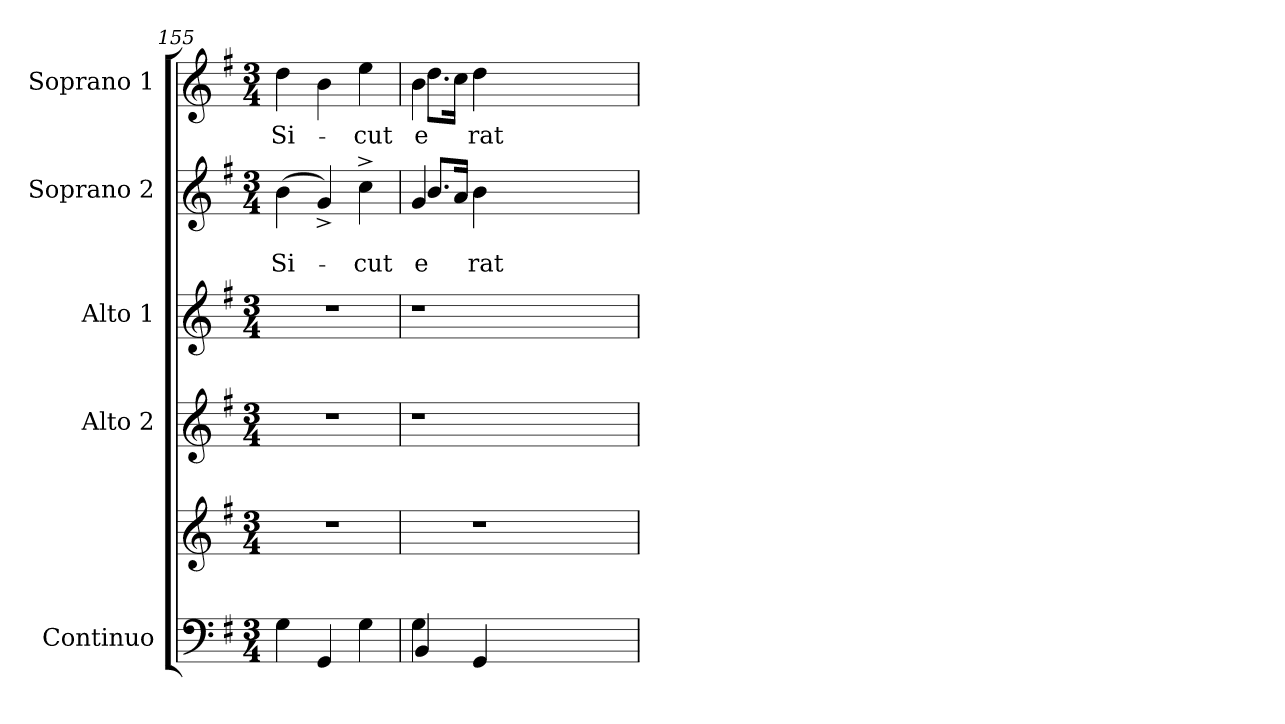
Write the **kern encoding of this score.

**kern	**kern	**kern	**kern	**kern	**text	**text	**kern	**text
*part5	*part5	*part4	*part3	*part2	*part2	*part2	*part1	*part1
*staff6	*staff5	*staff4	*staff3	*staff2	*staff2	*staff2	*staff1	*staff1
*I"Continuo	*	*I"Alto 2	*I"Alto 1	*I"Soprano 2	*	*	*I"Soprano 1	*
*	*	*I'A. 2	*I'A. 1	*I'S. 2	*	*	*I'S. 1	*
!!LO:PB:g=z
*clefF4	*clefG2	*clefG2	*clefG2	*clefG2	*	*	*clefG2	*
*k[f#]	*k[f#]	*k[f#]	*k[f#]	*k[f#]	*	*	*k[f#]	*
*G:	*G:	*G:	*G:	*G:	*	*	*G:	*
*M3/4	*M3/4	*M3/4	*M3/4	*M3/4	*	*	*M3/4	*
=155	=155	=155	=155	=155	=155	=155	=155	=155
!	!LO:N:vis=1	!LO:N:vis=1	!LO:N:vis=1	!	!	!LO:LY:b	!	!LO:LY:b
4G\	2.r	2.r	2.r	(>4b\	.	Si-	4dd\	Si-
4GG/	.	.	.	4g^</)	.	.	4b\	.
!	!	!	!	!	!	!LO:LY:b	!	!LO:LY:b
4G>\	.	.	.	4cc^>\	.	-cut	4ee\	-cut
=156	=156	=156	=156	=156	=156	=156	=156	=156
*^	*	*	*	*	*	*	*	*
!	!	!	!LO:N:vis=1	!LO:N:vis=1	!	!	!LO:LY:b	!	!LO:LY:b
*	*	*	*	*	*^	*	*	*^	*
4G<\	4BB>/	4ryy	2.r	2.r	(4g/	8.b/L	.	e-	(4b\	8.dd\L	e-
.	.	.	.	.	.	16a/Jk	.	.	.	16cc\Jk	.
!	!	!	!	!	!	!	!	!LO:LY:b	!	!	!LO:LY:b
2.ryy	4GG/	1r	.	.	2.ryy	4b\	.	-rat	2.ryy	4dd\	-rat
.	2.ryy	.	.	.	.	2.ryy	.	.	.	2.ryy	.
.	.	.	2ryy	2ryy	.	.	.	.	.	.	.
4ryy	.	.	.	.	4ryy	.	.	.	4ryy	.	.
*	*	*	*	*	*v	*v	*	*	*	*	*
*v	*v	*	*	*	*	*	*	*v	*v	*
=	=	=	=	=	=	=	=	=
*-	*-	*-	*-	*-	*-	*-	*-	*-
